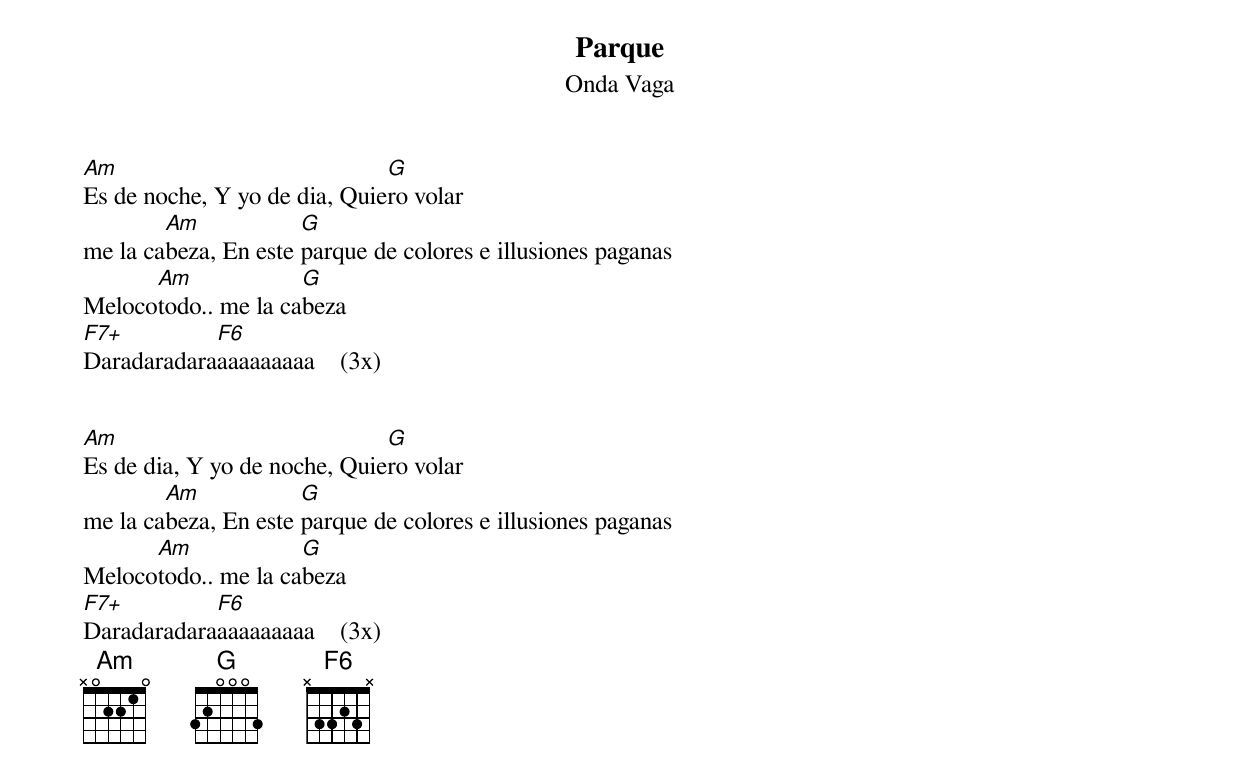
Parque
Onda Vaga



Am                            G
Es de noche, Y yo de dia, Quiero volar
        Am            G
me la cabeza, En este parque de colores e illusiones paganas
      Am             G
Melocotodo.. me la cabeza
F7+         F6
Daradaradaraaaaaaaaaa    (3x)


Am                            G
Es de dia, Y yo de noche, Quiero volar
        Am            G
me la cabeza, En este parque de colores e illusiones paganas
      Am             G
Melocotodo.. me la cabeza
F7+         F6
Daradaradaraaaaaaaaaa    (3x)
